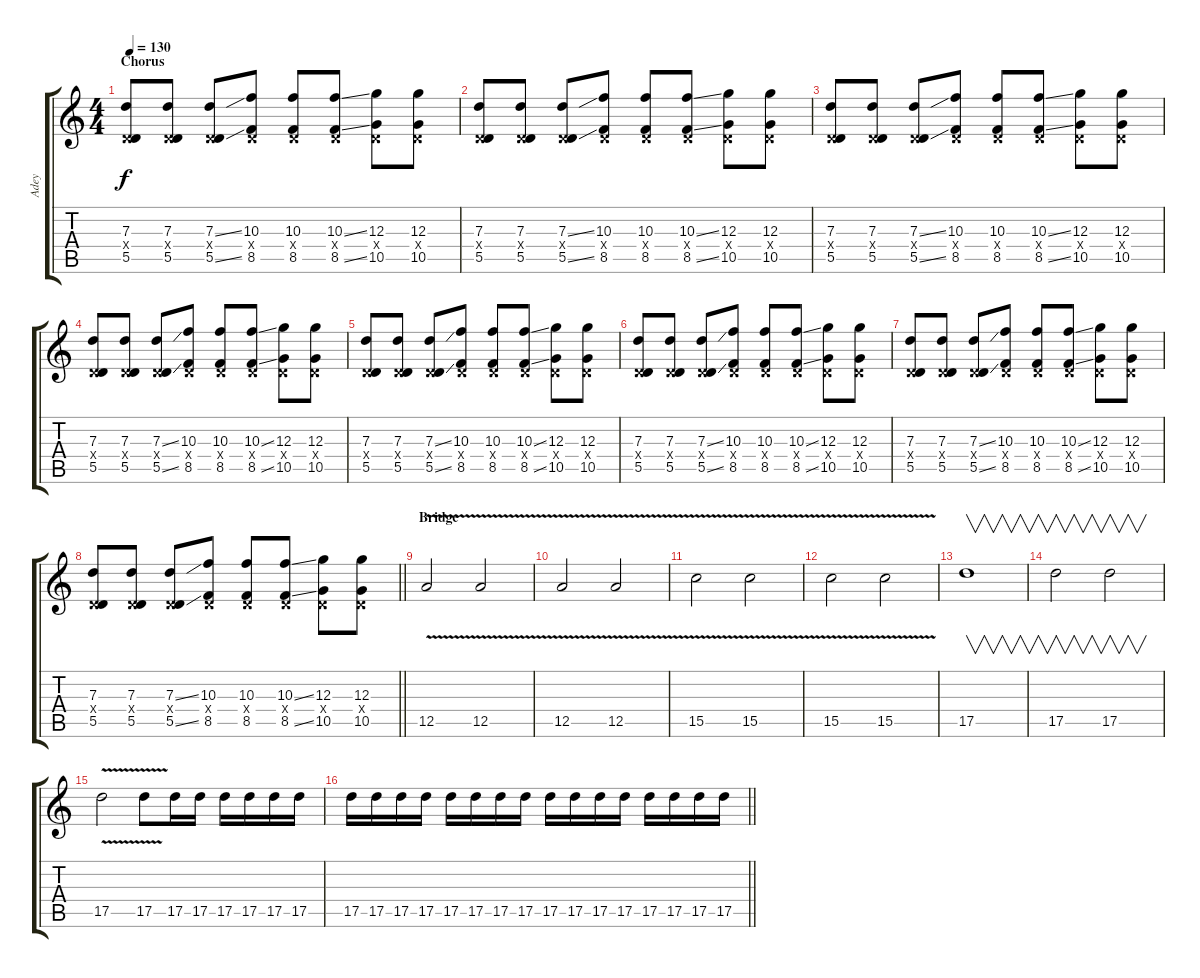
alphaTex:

\track ("Adey" "Adey") {instrument overdrivenguitar}
\staff {score tabs}
\tuning (E4 B3 G3 D3 A2 E2) {hide}
\ts (4 4)
\section ("" "Chorus")
\tempo 130
\clef g2
\ks c
(7.3 0.4{x} 5.5).8{dy f} (7.3 0.4{x} 5.5).8 (7.3{ss} 0.4{x} 5.5{ss}).8 (10.3 0.4{x} 8.5).8 (10.3 0.4{x} 8.5).8 (10.3{ss} 0.4{x} 8.5{ss}).8 (12.3 0.4{x} 10.5).8 (12.3 0.4{x} 10.5).8 |
(7.3 0.4{x} 5.5).8 (7.3 0.4{x} 5.5).8 (7.3{ss} 0.4{x} 5.5{ss}).8 (10.3 0.4{x} 8.5).8 (10.3 0.4{x} 8.5).8 (10.3{ss} 0.4{x} 8.5{ss}).8 (12.3 0.4{x} 10.5).8 (12.3 0.4{x} 10.5).8 |
(7.3 0.4{x} 5.5).8 (7.3 0.4{x} 5.5).8 (7.3{ss} 0.4{x} 5.5{ss}).8 (10.3 0.4{x} 8.5).8 (10.3 0.4{x} 8.5).8 (10.3{ss} 0.4{x} 8.5{ss}).8 (12.3 0.4{x} 10.5).8 (12.3 0.4{x} 10.5).8 |
(7.3 0.4{x} 5.5).8 (7.3 0.4{x} 5.5).8 (7.3{ss} 0.4{x} 5.5{ss}).8 (10.3 0.4{x} 8.5).8 (10.3 0.4{x} 8.5).8 (10.3{ss} 0.4{x} 8.5{ss}).8 (12.3 0.4{x} 10.5).8 (12.3 0.4{x} 10.5).8 |
(7.3 0.4{x} 5.5).8 (7.3 0.4{x} 5.5).8 (7.3{ss} 0.4{x} 5.5{ss}).8 (10.3 0.4{x} 8.5).8 (10.3 0.4{x} 8.5).8 (10.3{ss} 0.4{x} 8.5{ss}).8 (12.3 0.4{x} 10.5).8 (12.3 0.4{x} 10.5).8 |
(7.3 0.4{x} 5.5).8 (7.3 0.4{x} 5.5).8 (7.3{ss} 0.4{x} 5.5{ss}).8 (10.3 0.4{x} 8.5).8 (10.3 0.4{x} 8.5).8 (10.3{ss} 0.4{x} 8.5{ss}).8 (12.3 0.4{x} 10.5).8 (12.3 0.4{x} 10.5).8 |
(7.3 0.4{x} 5.5).8 (7.3 0.4{x} 5.5).8 (7.3{ss} 0.4{x} 5.5{ss}).8 (10.3 0.4{x} 8.5).8 (10.3 0.4{x} 8.5).8 (10.3{ss} 0.4{x} 8.5{ss}).8 (12.3 0.4{x} 10.5).8 (12.3 0.4{x} 10.5).8 |
\barLineRight lightlight
(7.3 0.4{x} 5.5).8 (7.3 0.4{x} 5.5).8 (7.3{ss} 0.4{x} 5.5{ss}).8 (10.3 0.4{x} 8.5).8 (10.3 0.4{x} 8.5).8 (10.3{ss} 0.4{x} 8.5{ss}).8 (12.3 0.4{x} 10.5).8 (12.3 0.4{x} 10.5).8 |
\section ("" "Bridge")
12.5{v}.2 12.5{v}.2 |
12.5{v}.2 12.5{v}.2 |
15.5{v}.2 15.5{v}.2 |
15.5{v}.2 15.5{v}.2 |
17.5.1{v} |
17.5.2{v} 17.5.2{v} |
17.5{v}.2 17.5{v}.8 17.5.16 17.5.16 17.5.16 17.5.16 17.5.16 17.5.16 |
\barLineRight lightlight
17.5.16 17.5.16 17.5.16 17.5.16 17.5.16 17.5.16 17.5.16 17.5.16 17.5.16 17.5.16 17.5.16 17.5.16 17.5.16 17.5.16 17.5.16 17.5.16
